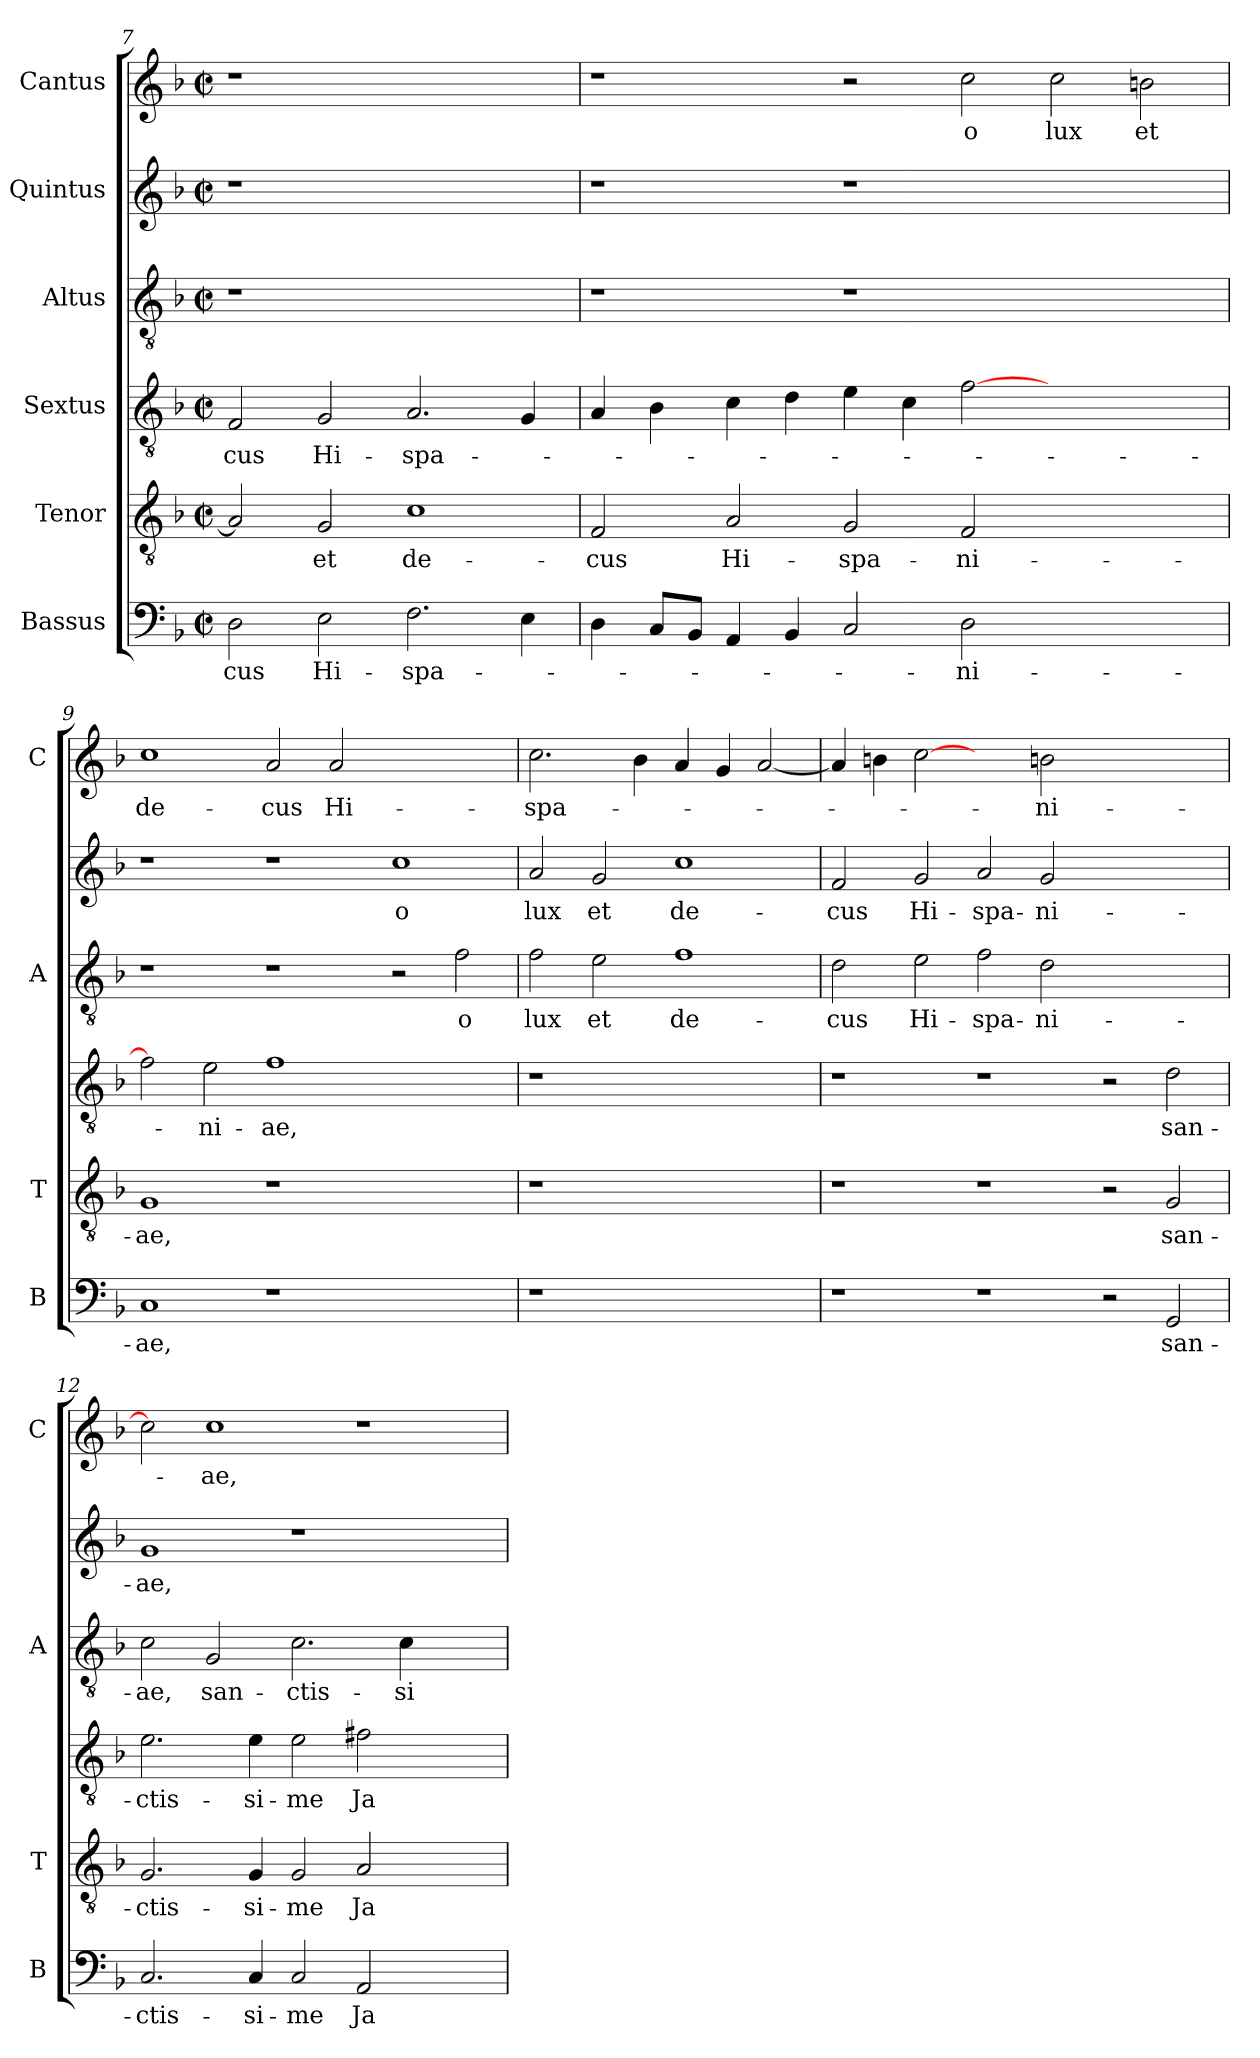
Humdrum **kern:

**kern	**text	**kern	**text	**kern	**text	**kern	**text	**kern	**text	**kern	**text
*part6	*part6	*part5	*part5	*part4	*part4	*part3	*part3	*part2	*part2	*part1	*part1
*staff6	*staff6	*staff5	*staff5	*staff4	*staff4	*staff3	*staff3	*staff2	*staff2	*staff1	*staff1
*I"Bassus	*	*I"Tenor	*	*I"Sextus	*	*I"Altus	*	*I"Quintus	*	*I"Cantus	*
*I'B	*	*I'T	*	*	*	*I'A	*	*	*	*I'C	*
*clefF4	*	*clefGv2	*	*clefGv2	*	*clefGv2	*	*clefG2	*	*clefG2	*
*k[b-]	*	*k[b-]	*	*k[b-]	*	*k[b-]	*	*k[b-]	*	*k[b-]	*
*F:	*	*F:	*	*F:	*	*F:	*	*F:	*	*F:	*
*M2/2	*	*M2/2	*	*M2/2	*	*M2/2	*	*M2/2	*	*M2/2	*
*met(c|)	*	*met(c|)	*	*met(c|)	*	*met(c|)	*	*met(c|)	*	*met(c|)	*
=7	=7	=7	=7	=7	=7	=7	=7	=7	=7	=7	=7
2D\	-cus	2A/]	.	2F/	-cus	1r	.	1r	.	1r	.
2E\	Hi-	2G/	et	2G/	Hi-	.	.	.	.	.	.
2.F\	-spa-	1c	de-	2.A/	-spa-	1ryy	.	1ryy	.	1ryy	.
4E\	.	.	.	4G/	.	.	.	.	.	.	.
!!LO:PB:g=z
=8	=8	=8	=8	=8	=8	=8	=8	=8	=8	=8	=8
4D\	.	2F/	-cus	4A/	.	1r	.	1r	.	1r	.
8C/L	.	.	.	4B-\	.	.	.	.	.	.	.
8BB-/J	.	.	.	.	.	.	.	.	.	.	.
4AA/	.	2A/	Hi-	4c\	.	.	.	.	.	.	.
4BB-/	.	.	.	4d\	.	.	.	.	.	.	.
2C/	.	2G/	-spa-	4e\	.	1r	.	1r	.	2r	.
.	.	.	.	4c\	.	.	.	.	.	.	.
2D\	-ni-	2F/	-ni-	[2f\	.	.	.	.	.	2cc\	o
1ryy	.	1ryy	.	1ryy	.	1ryy	.	1ryy	.	2cc\	lux
.	.	.	.	.	.	.	.	.	.	2bn\	et
=9	=9	=9	=9	=9	=9	=9	=9	=9	=9	=9	=9
1C	-ae,	1G	-ae,	2f\]	.	1r	.	1r	.	1cc	de-
.	.	.	.	2e\	-ni-	.	.	.	.	.	.
1r	.	1r	.	1f	-ae,	1r	.	1r	.	2a/	-cus
.	.	.	.	.	.	.	.	.	.	2a/	Hi-
1ryy	.	1ryy	.	1ryy	.	2r	.	1cc	o	1ryy	.
.	.	.	.	.	.	2f\	o	.	.	.	.
=10	=10	=10	=10	=10	=10	=10	=10	=10	=10	=10	=10
1r	.	1r	.	1r	.	2f\	lux	2a/	lux	2.cc\	-spa-
.	.	.	.	.	.	2e\	et	2g/	et	.	.
.	.	.	.	.	.	.	.	.	.	4b-\	.
1ryy	.	1ryy	.	1ryy	.	1f	de-	1cc	de-	4a/	.
.	.	.	.	.	.	.	.	.	.	4g/	.
.	.	.	.	.	.	.	.	.	.	[2a/	.
!!LO:LB:g=z
=11	=11	=11	=11	=11	=11	=11	=11	=11	=11	=11	=11
1r	.	1r	.	1r	.	2d\	-cus	2f/	-cus	4a/]	.
.	.	.	.	.	.	.	.	.	.	4bn\	.
.	.	.	.	.	.	2e\	Hi-	2g/	Hi-	[2cc	.
1r	.	1r	.	1r	.	2f\	-spa-	2a/	-spa-	2ryy	.
.	.	.	.	.	.	2d\	-ni-	2g/	-ni-	2bn\	-ni-
2r	.	2r	.	2r	.	1ryy	.	1ryy	.	1ryy	.
2GG/	san-	2G/	san-	2d\	san-	.	.	.	.	.	.
=12	=12	=12	=12	=12	=12	=12	=12	=12	=12	=12	=12
2.C/	-ctis-	2.G/	-ctis-	2.e\	-ctis-	2c\	-ae,	1g	-ae,	2cc]	.
.	.	.	.	.	.	2G/	san-	.	.	1cc	-ae,
4C/	-si-	4G/	-si-	4e\	-si-	.	.	.	.	.	.
2C/	-me	2G/	-me	2e\	-me	2.c\	-ctis-	1r	.	.	.
2AA/	Ja-	2A/	Ja-	2f#X\	Ja-	.	.	.	.	1r	.
.	.	.	.	.	.	4c\	-si-	.	.	.	.
2ryy	.	2ryy	.	2ryy	.	2ryy	.	2ryy	.	.	.
=	=	=	=	=	=	=	=	=	=	=	=
*-	*-	*-	*-	*-	*-	*-	*-	*-	*-	*-	*-
